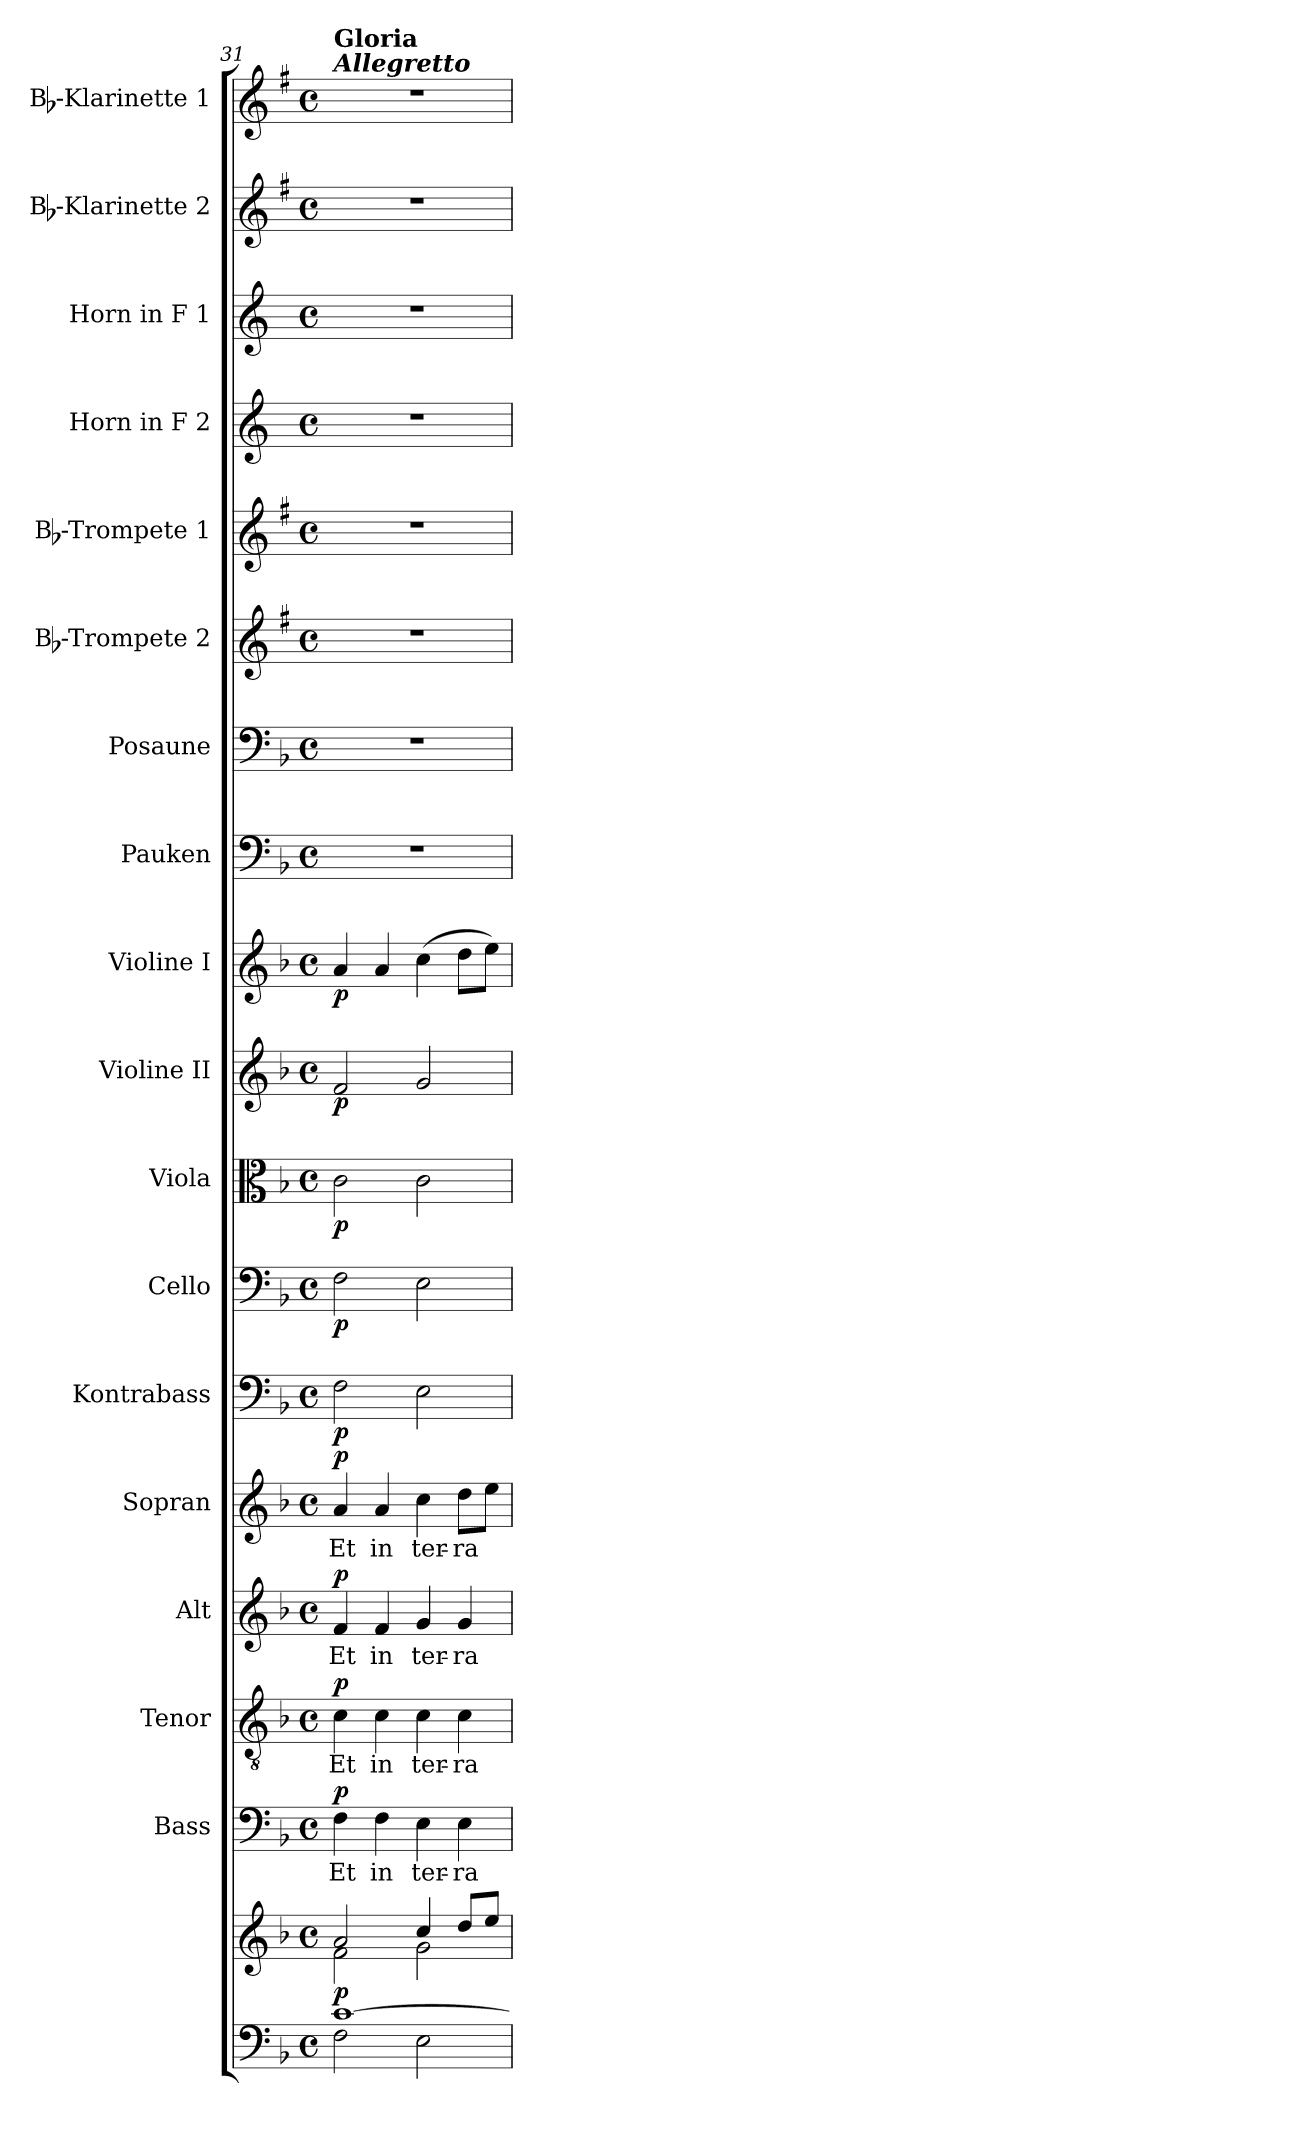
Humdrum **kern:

**kern	**kern	**dynam	**kern	**text	**dynam	**kern	**text	**dynam	**kern	**text	**dynam	**kern	**text	**dynam	**kern	**dynam	**kern	**dynam	**kern	**dynam	**kern	**dynam	**kern	**dynam	**kern	**kern	**kern	**kern	**kern	**kern	**kern	**kern
*part18	*part18	*part18	*part17	*part17	*part17	*part16	*part16	*part16	*part15	*part15	*part15	*part14	*part14	*part14	*part13	*part13	*part12	*part12	*part11	*part11	*part10	*part10	*part9	*part9	*part8	*part7	*part6	*part5	*part4	*part3	*part2	*part1
*staff19	*staff18	*staff18/19	*staff17	*staff17	*staff17	*staff16	*staff16	*staff16	*staff15	*staff15	*staff15	*staff14	*staff14	*staff14	*staff13	*staff13	*staff12	*staff12	*staff11	*staff11	*staff10	*staff10	*staff9	*staff9	*staff8	*staff7	*staff6	*staff5	*staff4	*staff3	*staff2	*staff1
*	*	*	*I"Bass	*	*	*I"Tenor	*	*	*I"Alt	*	*	*I"Sopran	*	*	*I"Kontrabass	*	*I"Cello	*	*I"Viola	*	*I"Violine II	*	*I"Violine I	*	*I"Pauken	*I"Posaune	*I"Bb-Trompete 2	*I"Bb-Trompete 1	*I"Horn in F 2	*I"Horn in F 1	*I"Bb-Klarinette 2	*I"Bb-Klarinette 1
*	*	*	*I'B.	*	*	*I'T.	*	*	*I'A.	*	*	*I'S.	*	*	*I'Kb.	*	*	*	*I'Vla.	*	*I'Vl. II	*	*I'Vl. I	*	*I'Pk.	*I'Pos.	*I'Bb Trp. 2	*I'Bb Trp. 1	*	*	*I'Bb Kl. 2	*I'Bb Kl. 1
!!LO:PB:g=z
*clefF4	*clefG2	*	*clefF4	*	*	*clefGv2	*	*	*clefG2	*	*	*clefG2	*	*	*clefF4	*	*clefF4	*	*clefC3	*	*clefG2	*	*clefG2	*	*clefF4	*clefF4	*clefG2	*clefG2	*clefG2	*clefG2	*clefG2	*clefG2
*	*	*	*	*	*	*	*	*	*	*	*	*	*	*	*ITrd7c12	*	*	*	*	*	*	*	*	*	*	*	*ITrd1c2	*ITrd1c2	*ITrd4c7	*ITrd4c7	*ITrd1c2	*ITrd1c2
*k[b-]	*k[b-]	*	*k[b-]	*	*	*k[b-]	*	*	*k[b-]	*	*	*k[b-]	*	*	*k[b-]	*	*k[b-]	*	*k[b-]	*	*k[b-]	*	*k[b-]	*	*k[b-]	*k[b-]	*k[b-]	*k[b-]	*k[b-]	*k[b-]	*k[b-]	*k[b-]
*F:	*F:	*	*F:	*	*	*F:	*	*	*F:	*	*	*F:	*	*	*F:	*	*F:	*	*F:	*	*F:	*	*F:	*	*F:	*F:	*F:	*F:	*F:	*F:	*F:	*F:
*M4/4	*M4/4	*	*M4/4	*	*	*M4/4	*	*	*M4/4	*	*	*M4/4	*	*	*M4/4	*	*M4/4	*	*M4/4	*	*M4/4	*	*M4/4	*	*M4/4	*M4/4	*M4/4	*M4/4	*M4/4	*M4/4	*M4/4	*M4/4
*met(c)	*met(c)	*	*met(c)	*	*	*met(c)	*	*	*met(c)	*	*	*met(c)	*	*	*met(c)	*	*met(c)	*	*met(c)	*	*met(c)	*	*met(c)	*	*met(c)	*met(c)	*met(c)	*met(c)	*met(c)	*met(c)	*met(c)	*met(c)
=31	=31	=31	=31	=31	=31	=31	=31	=31	=31	=31	=31	=31	=31	=31	=31	=31	=31	=31	=31	=31	=31	=31	=31	=31	=31	=31	=31	=31	=31	=31	=31	=31
*^	*^	*	*	*	*	*	*	*	*	*	*	*	*	*	*	*	*	*	*	*	*	*	*	*	*	*	*	*	*	*	*	*
!	!	!	!	!	!	!	!	!	!	!	!	!	!	!	!	!	!	!	!	!	!	!	!	!	!	!	!	!	!	!	!	!	!	!LO:TX:a:Bi:t=Allegretto
!	!	!	!	!	!	!	!	!	!	!	!	!	!	!	!	!	!	!	!	!	!	!	!	!	!	!	!	!	!	!	!	!	!	!LO:TX:a:B:t=Gloria
!	!	!	!	!LO:DY:b	!	!LO:LY:b	!LO:DY:a	!	!LO:LY:b	!LO:DY:a	!	!LO:LY:b	!LO:DY:a	!	!LO:LY:b	!LO:DY:a	!	!LO:DY:b	!	!LO:DY:b	!	!LO:DY:b	!	!LO:DY:b	!	!LO:DY:b	!	!	!	!	!	!	!	!
[>1c	2F\	2a/	2f\	p	4F\	Et	p	4c\	Et	p	4f/	Et	p	4a/	Et	p	2FF\	p	2F\	p	2c\	p	2f/	p	4a/	p	1r	1r	1r	1r	1r	1r	1r	1r
!	!	!	!	!	!	!LO:LY:b	!	!	!LO:LY:b	!	!	!LO:LY:b	!	!	!LO:LY:b	!	!	!	!	!	!	!	!	!	!	!	!	!	!	!	!	!	!	!
.	.	.	.	.	4F\	in	.	4c\	in	.	4f/	in	.	4a/	in	.	.	.	.	.	.	.	.	.	4a/	.	.	.	.	.	.	.	.	.
!	!	!	!	!	!	!LO:LY:b	!	!	!LO:LY:b	!	!	!LO:LY:b	!	!	!LO:LY:b	!	!	!	!	!	!	!	!	!	!	!	!	!	!	!	!	!	!	!
.	2E\	4cc/	2g\	.	4E\	ter-	.	4c\	ter-	.	4g/	ter-	.	4cc\	ter-	.	2EE\	.	2E\	.	2c\	.	2g/	.	(>4cc\	.	.	.	.	.	.	.	.	.
!	!	!	!	!	!	!LO:LY:b	!	!	!LO:LY:b	!	!	!LO:LY:b	!	!	!LO:LY:b	!	!	!	!	!	!	!	!	!	!	!	!	!	!	!	!	!	!	!
.	.	8dd/L	.	.	4E\	-ra	.	4c\	-ra	.	4g/	-ra	.	8dd\L	-ra	.	.	.	.	.	.	.	.	.	8dd\L	.	.	.	.	.	.	.	.	.
.	.	8ee/J	.	.	.	.	.	.	.	.	.	.	.	8ee\J	.	.	.	.	.	.	.	.	.	.	8ee\J)	.	.	.	.	.	.	.	.	.
*v	*v	*	*	*	*	*	*	*	*	*	*	*	*	*	*	*	*	*	*	*	*	*	*	*	*	*	*	*	*	*	*	*	*	*
*	*v	*v	*	*	*	*	*	*	*	*	*	*	*	*	*	*	*	*	*	*	*	*	*	*	*	*	*	*	*	*	*	*	*
=	=	=	=	=	=	=	=	=	=	=	=	=	=	=	=	=	=	=	=	=	=	=	=	=	=	=	=	=	=	=	=	=
*-	*-	*-	*-	*-	*-	*-	*-	*-	*-	*-	*-	*-	*-	*-	*-	*-	*-	*-	*-	*-	*-	*-	*-	*-	*-	*-	*-	*-	*-	*-	*-	*-
